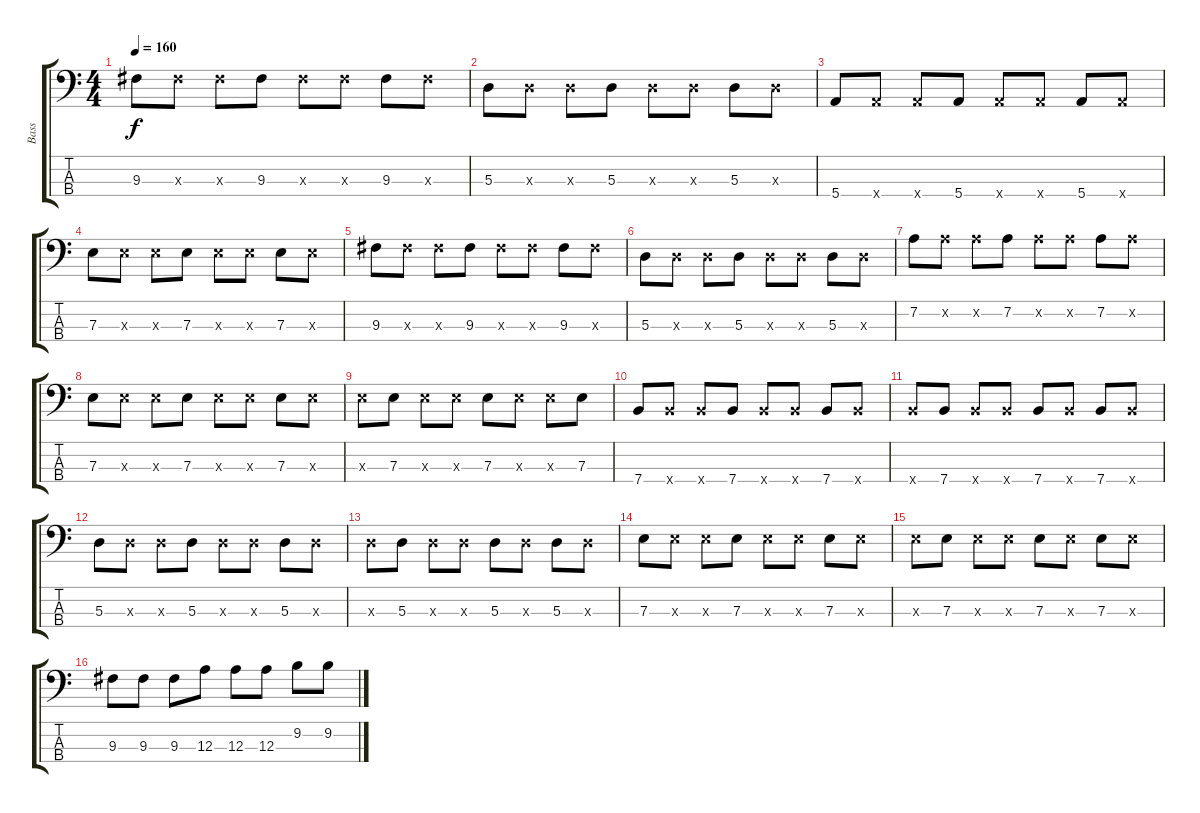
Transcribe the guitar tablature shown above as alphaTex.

\track ("Bass" "Bass") {instrument electricbassfinger}
\staff {score tabs}
\tuning (G2 D2 A1 E1) {hide}
\ts (4 4)
\tempo 160
\clef f4
\ks c
9.3.8{dy f} 9.3{x}.8 9.3{x}.8 9.3.8 9.3{x}.8 9.3{x}.8 9.3.8 9.3{x}.8 |
5.3.8 5.3{x}.8 5.3{x}.8 5.3.8 5.3{x}.8 5.3{x}.8 5.3.8 5.3{x}.8 |
5.4.8 5.4{x}.8 5.4{x}.8 5.4.8 5.4{x}.8 5.4{x}.8 5.4.8 5.4{x}.8 |
7.3.8 7.3{x}.8 7.3{x}.8 7.3.8 7.3{x}.8 7.3{x}.8 7.3.8 7.3{x}.8 |
9.3.8 9.3{x}.8 9.3{x}.8 9.3.8 9.3{x}.8 9.3{x}.8 9.3.8 9.3{x}.8 |
5.3.8 5.3{x}.8 5.3{x}.8 5.3.8 5.3{x}.8 5.3{x}.8 5.3.8 5.3{x}.8 |
7.2.8 7.2{x}.8 7.2{x}.8 7.2.8 7.2{x}.8 7.2{x}.8 7.2.8 7.2{x}.8 |
7.3.8 7.3{x}.8 7.3{x}.8 7.3.8 7.3{x}.8 7.3{x}.8 7.3.8 7.3{x}.8 |
7.3{x}.8 7.3.8 7.3{x}.8 7.3{x}.8 7.3.8 7.3{x}.8 7.3{x}.8 7.3.8 |
7.4.8 7.4{x}.8 7.4{x}.8 7.4.8 7.4{x}.8 7.4{x}.8 7.4.8 7.4{x}.8 |
7.4{x}.8 7.4.8 7.4{x}.8 7.4{x}.8 7.4.8 7.4{x}.8 7.4.8 7.4{x}.8 |
5.3.8 5.3{x}.8 5.3{x}.8 5.3.8 5.3{x}.8 5.3{x}.8 5.3.8 5.3{x}.8 |
5.3{x}.8 5.3.8 5.3{x}.8 5.3{x}.8 5.3.8 5.3{x}.8 5.3.8 5.3{x}.8 |
7.3.8 7.3{x}.8 7.3{x}.8 7.3.8 7.3{x}.8 7.3{x}.8 7.3.8 7.3{x}.8 |
7.3{x}.8 7.3.8 7.3{x}.8 7.3{x}.8 7.3.8 7.3{x}.8 7.3.8 7.3{x}.8 |
9.3.8 9.3.8 9.3.8 12.3.8 12.3.8 12.3.8 9.2.8 9.2.8
